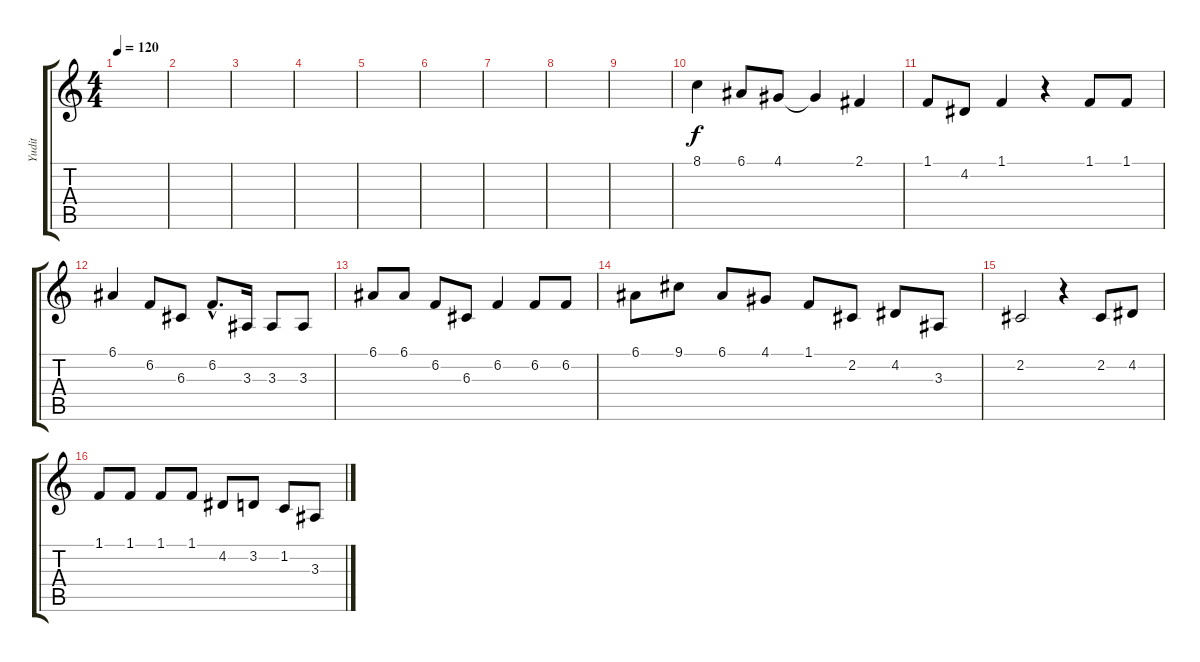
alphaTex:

\track ("Yudit" "Yudit") {instrument voiceoohs}
\staff {score tabs}
\tuning (E4 B3 G3 D3 A2 E2) {hide}
\ts (4 4)
\tempo 120
\clef g2
\ks c
|
|
|
|
|
|
|
|
|
8.1.4 6.1.8 4.1.8 4.1{t}.4 2.1.4 |
1.1.8 4.2.8 1.1.4 r.4 1.1.8 1.1.8 |
6.1.4 6.2.8 6.3.8 6.2{hac}.8{d} 3.3.16 3.3.8 3.3.8 |
6.1.8 6.1.8 6.2.8 6.3.8 6.2.4 6.2.8 6.2.8 |
6.1.8 9.1.8 6.1.8 4.1.8 1.1.8 2.2.8 4.2.8 3.3.8 |
2.2.2 r.4 2.2.8 4.2.8 |
1.1.8 1.1.8 1.1.8 1.1.8 4.2.8 3.2.8 1.2.8 3.3.8
